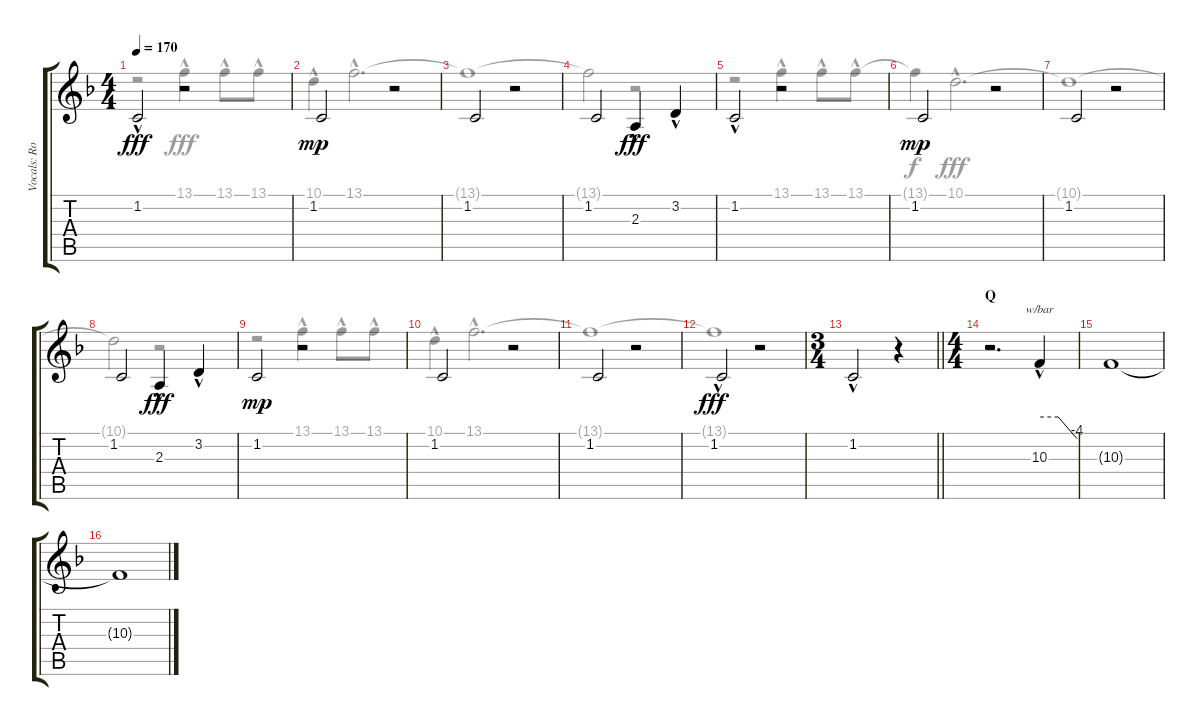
\track ("Vocals: Rob" "Vocals: Ro") {instrument lead2sawtooth}
\staff {score tabs}
\tuning (E4 B3 G3 D3 A2 D2) {hide}
\voice
\ts (4 4)
\tempo 170
\clef g2
\ks f
1.2{hac}.2{dy fff} r.2 |
1.2.2{dy mp} r.2 |
1.2.2 r.2 |
1.2.2 2.3{hac}.4{dy fff} 3.2{hac}.4 |
1.2{hac}.2 r.2 |
1.2.2{dy mp} r.2 |
1.2.2 r.2 |
1.2.2 2.3{hac}.4{dy fff} 3.2{hac}.4 |
1.2.2{dy mp} r.2 |
1.2.2 r.2 |
1.2.2 r.2 |
1.2{hac}.2{dy fff} r.2 |
\ts (3 4)
\barLineRight lightlight
1.2{hac}.2 r.4 |
\ts (4 4)
\section ("" "Q")
r.2{d} 10.3{hac}.4{tbe (custom default 0 0 30 0 60 -16)} |
10.3{t}.1 |
10.3{t}.1
\voice
\clef g2
\ottava regular
\simile none
\ks f
r.2{dy fff} 13.1{hac}.4 13.1{hac}.8 13.1{hac}.8 |
10.1{hac}.4 13.1{hac}.2{d} |
13.1{t}.1 |
13.1{t}.2 r.2 |
r.2 13.1{hac}.4 13.1{hac}.8 13.1{hac}.8 |
13.1{t}.4{dy f} 10.1{hac}.2{d dy fff} |
10.1{t}.1 |
10.1{t}.2 r.2 |
r.2 13.1{hac}.4 13.1{hac}.8 13.1{hac}.8 |
10.1{hac}.4 13.1{hac}.2{d} |
13.1{t}.1 |
13.1{t}.1 |
\barLineRight lightlight
|
|
|
